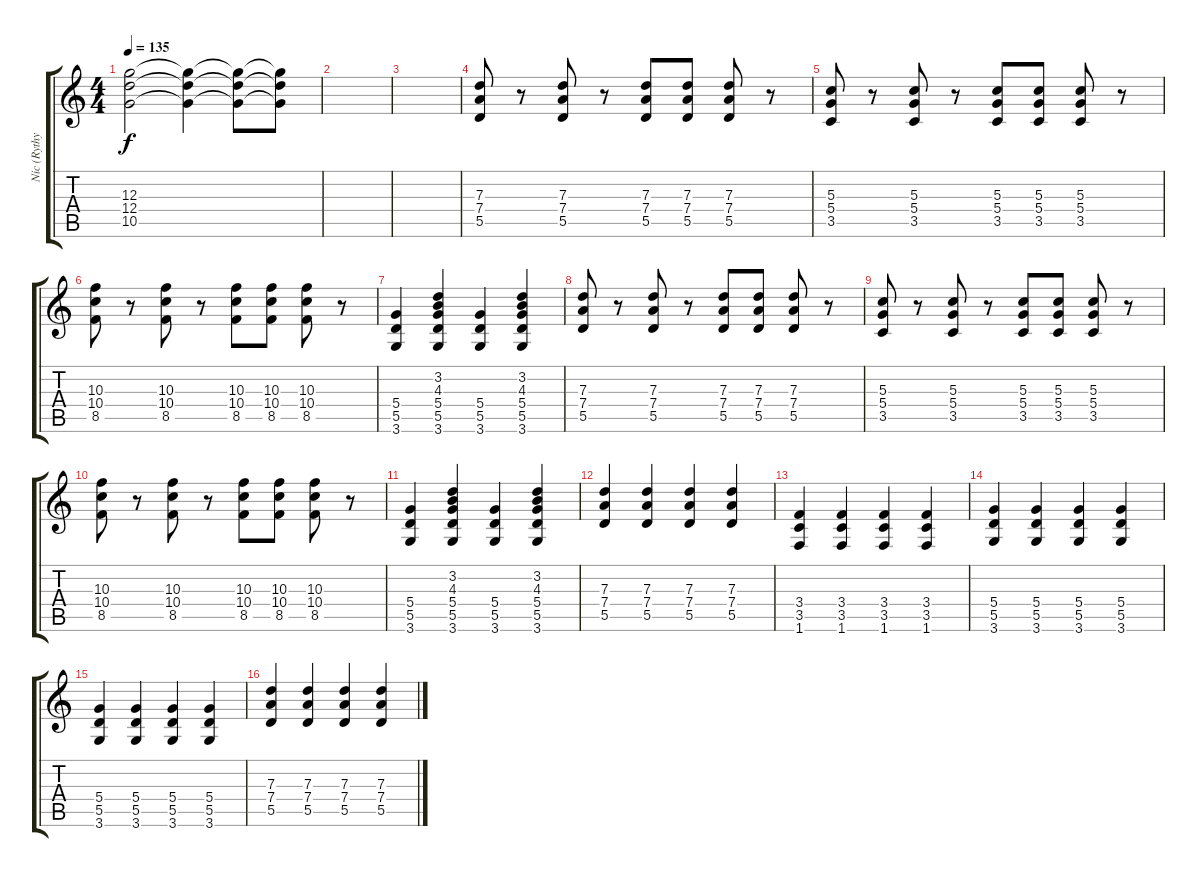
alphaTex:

\track ("Nic (Rythym)" "Nic (Rythy") {instrument overdrivenguitar}
\staff {score tabs}
\tuning (E4 B3 G3 D3 A2 E2) {hide}
\ts (4 4)
\tempo 135
\clef g2
\ks c
(12.3{t} 12.4{t} 10.5{t}).2{dy f} (12.3{t} 12.4{t} 10.5{t}).4 (12.3{t} 12.4{t} 10.5{t}).8 (12.3{t} 12.4{t} 10.5{t}).8 |
|
|
(7.3 7.4 5.5).8{instrument overdrivenguitar} r.8 (7.3 7.4 5.5).8 r.8 (7.3 7.4 5.5).8 (7.3 7.4 5.5).8 (7.3 7.4 5.5).8 r.8 |
(5.3 5.4 3.5).8 r.8 (5.3 5.4 3.5).8 r.8 (5.3 5.4 3.5).8 (5.3 5.4 3.5).8 (5.3 5.4 3.5).8 r.8 |
(10.3 10.4 8.5).8 r.8 (10.3 10.4 8.5).8 r.8 (10.3 10.4 8.5).8 (10.3 10.4 8.5).8 (10.3 10.4 8.5).8 r.8 |
(5.4 5.5 3.6).4 (3.2 4.3 5.4 5.5 3.6).4 (5.4 5.5 3.6).4 (3.2 4.3 5.4 5.5 3.6).4 |
(7.3 7.4 5.5).8 r.8 (7.3 7.4 5.5).8 r.8 (7.3 7.4 5.5).8 (7.3 7.4 5.5).8 (7.3 7.4 5.5).8 r.8 |
(5.3 5.4 3.5).8 r.8 (5.3 5.4 3.5).8 r.8 (5.3 5.4 3.5).8 (5.3 5.4 3.5).8 (5.3 5.4 3.5).8 r.8 |
(10.3 10.4 8.5).8 r.8 (10.3 10.4 8.5).8 r.8 (10.3 10.4 8.5).8 (10.3 10.4 8.5).8 (10.3 10.4 8.5).8 r.8 |
(5.4 5.5 3.6).4 (3.2 4.3 5.4 5.5 3.6).4 (5.4 5.5 3.6).4 (3.2 4.3 5.4 5.5 3.6).4 |
(7.3 7.4 5.5).4 (7.3 7.4 5.5).4 (7.3 7.4 5.5).4 (7.3 7.4 5.5).4 |
(3.4 3.5 1.6).4 (3.4 3.5 1.6).4 (3.4 3.5 1.6).4 (3.4 3.5 1.6).4 |
(5.4 5.5 3.6).4 (5.4 5.5 3.6).4 (5.4 5.5 3.6).4 (5.4 5.5 3.6).4 |
(5.4 5.5 3.6).4 (5.4 5.5 3.6).4 (5.4 5.5 3.6).4 (5.4 5.5 3.6).4 |
(7.3 7.4 5.5).4 (7.3 7.4 5.5).4 (7.3 7.4 5.5).4 (7.3 7.4 5.5).4
